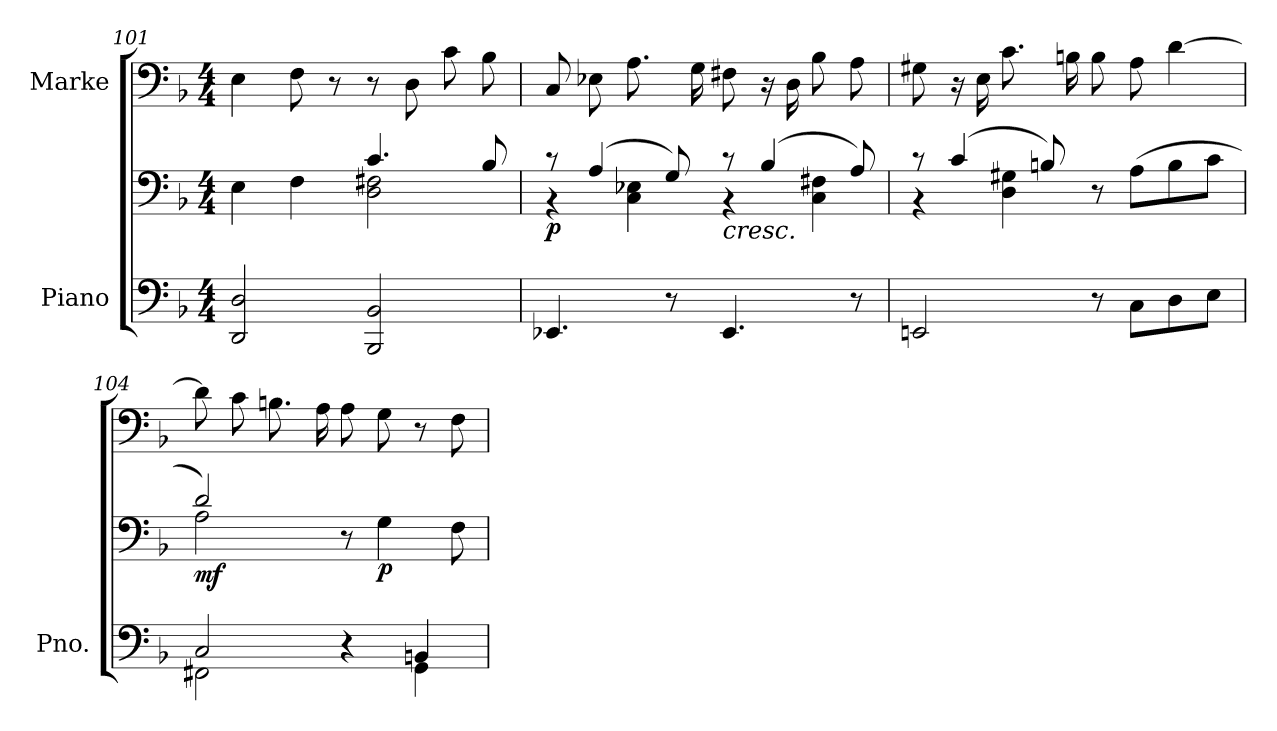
**kern	**kern	**dynam	**kern
*part2	*part2	*part2	*part1
*staff3	*staff2	*staff2/3	*staff1
*I"Piano	*	*	*I"Marke
*I'Pno.	*	*	*
!!LO:PB:g=z
*clefF4	*clefF4	*	*clefF4
*k[b-]	*k[b-]	*	*k[b-]
*M4/4	*M4/4	*	*M4/4
=101	=101	=101	=101
*	*^	*	*
2DD/ 2D/	4E\	2ryy	.	4E\
.	4F\	.	.	8F\
.	.	.	.	8r
2BBB-/ 2BB-/	4.c/	2D\ 2F#X\	.	8r
.	.	.	.	8D\
.	.	.	.	8c\
.	8B-/	.	.	8B-\
=102	=102	=102	=102	=102
!	!	!	!LO:DY:b	!
4.EE-X/	8r	4r	p	8C/
.	(>4A/	.	.	8E-X\
.	.	4C\ 4E-X\	.	8.A\
8r	8G/)	.	.	.
.	.	.	.	16G\
!	!LO:TX:b:i:t=cresc.	!	!	!
4.EE-/	8r	4r	.	8F#X\
.	(>4B-/	.	.	16r
.	.	.	.	16D\
.	.	4C\ 4F#X\	.	8B-\
8r	8A/)	.	.	8A\
=103	=103	=103	=103	=103
2EEn/	8r	4r	.	8G#X\
.	(>4c/	.	.	16r
.	.	.	.	16E\
.	.	4D\ 4G#X\	.	8.c\
.	8Bn/)	.	.	.
.	.	.	.	16Bn\
8r	8r	2ryy	.	8B\
8C\L	(>8A\L	.	.	8A\
8D\	8B\	.	.	[4d\
8E\J	8c\J	.	.	.
=104	=104	=104	=104	=104
*^	*	*	*	*
!	!	!	!	!LO:DY:b	!
2C/	2FF#X\	2d/)	2A\	mf	8d\]
.	.	.	.	.	8c\
.	.	.	.	.	8.Bn\
.	.	.	.	.	16A\
4r	4ryy	8r	2ryy	.	8A\
!	!	!	!	!LO:DY:b	!
.	.	4G\	.	p	8G\
4BBn/	4GG\	.	.	.	8r
.	.	8F\	.	.	8F\
*v	*v	*	*	*	*
*	*v	*v	*	*
=	=	=	=
*-	*-	*-	*-
